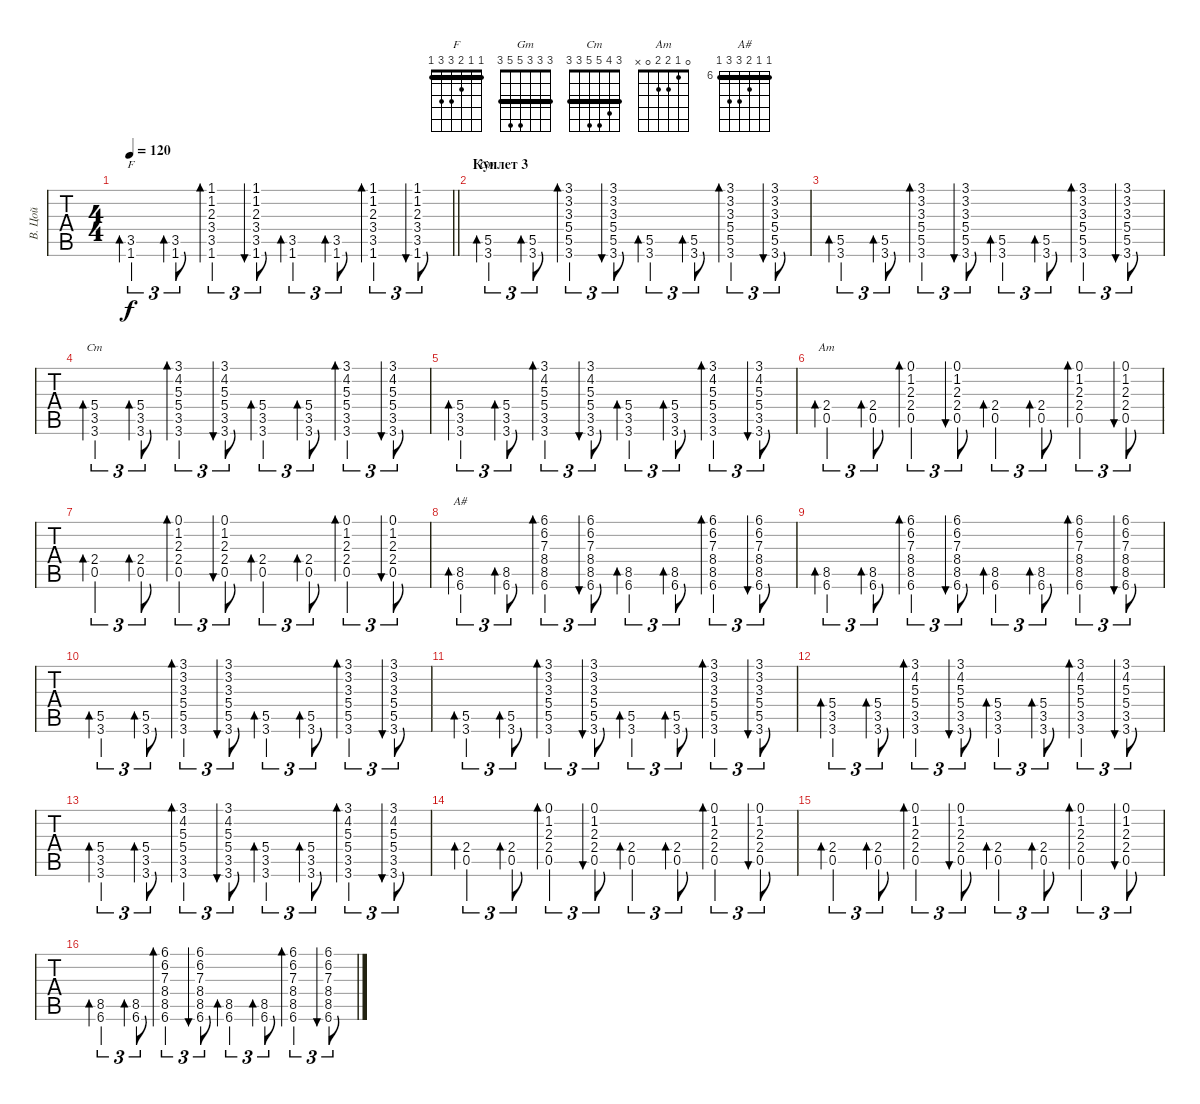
\track ("В. Цой" "В. Цой") {instrument acousticguitarsteel}
\staff {tabs}
\tuning (E4 B3 G3 D3 A2 E2) {hide}
\chord ("F" 1 1 2 3 3 1) {barre 1}
\chord ("Gm" 3 3 3 5 5 3) {barre 3}
\chord ("Cm" 3 4 5 5 3 3) {barre 3}
\chord ("Am" 0 1 2 2 0 x)
\chord ("A#" 6 6 7 8 8 6) {firstfret 6 barre 6}
\ts (4 4)
\tempo 120
\clef g2
\barLineRight lightlight
\ks c
(3.5 1.6).4{tu (3 2) bd 30 ch "F" dy f} (3.5 1.6).8{tu (3 2) bd 30} (1.1 1.2 2.3 3.4 3.5 1.6).4{tu (3 2) bd 30} (1.1 1.2 2.3 3.4 3.5 1.6).8{tu (3 2) bu 30} (3.5 1.6).4{tu (3 2) bd 30} (3.5 1.6).8{tu (3 2) bd 30} (1.1 1.2 2.3 3.4 3.5 1.6).4{tu (3 2) bd 30} (1.1 1.2 2.3 3.4 3.5 1.6).8{tu (3 2) bu 30} |
\section ("" "Куплет 3")
(5.5 3.6).4{tu (3 2) bd 30 ch "Gm"} (5.5 3.6).8{tu (3 2) bd 30} (3.1 3.2 3.3 5.4 5.5 3.6).4{tu (3 2) bd 30} (3.1 3.2 3.3 5.4 5.5 3.6).8{tu (3 2) bu 30} (5.5 3.6).4{tu (3 2) bd 30} (5.5 3.6).8{tu (3 2) bd 30} (3.1 3.2 3.3 5.4 5.5 3.6).4{tu (3 2) bd 30} (3.1 3.2 3.3 5.4 5.5 3.6).8{tu (3 2) bu 30} |
(5.5 3.6).4{tu (3 2) bd 30} (5.5 3.6).8{tu (3 2) bd 30} (3.1 3.2 3.3 5.4 5.5 3.6).4{tu (3 2) bd 30} (3.1 3.2 3.3 5.4 5.5 3.6).8{tu (3 2) bu 30} (5.5 3.6).4{tu (3 2) bd 30} (5.5 3.6).8{tu (3 2) bd 30} (3.1 3.2 3.3 5.4 5.5 3.6).4{tu (3 2) bd 30} (3.1 3.2 3.3 5.4 5.5 3.6).8{tu (3 2) bu 30} |
(5.4 3.5 3.6).4{tu (3 2) bd 30 ch "Cm"} (5.4 3.5 3.6).8{tu (3 2) bd 30} (3.1 4.2 5.3 5.4 3.5 3.6).4{tu (3 2) bd 30} (3.1 4.2 5.3 5.4 3.5 3.6).8{tu (3 2) bu 30} (5.4 3.5 3.6).4{tu (3 2) bd 30} (5.4 3.5 3.6).8{tu (3 2) bd 30} (3.1 4.2 5.3 5.4 3.5 3.6).4{tu (3 2) bd 30} (3.1 4.2 5.3 5.4 3.5 3.6).8{tu (3 2) bu 30} |
(5.4 3.5 3.6).4{tu (3 2) bd 30} (5.4 3.5 3.6).8{tu (3 2) bd 30} (3.1 4.2 5.3 5.4 3.5 3.6).4{tu (3 2) bd 30} (3.1 4.2 5.3 5.4 3.5 3.6).8{tu (3 2) bu 30} (5.4 3.5 3.6).4{tu (3 2) bd 30} (5.4 3.5 3.6).8{tu (3 2) bd 30} (3.1 4.2 5.3 5.4 3.5 3.6).4{tu (3 2) bd 30} (3.1 4.2 5.3 5.4 3.5 3.6).8{tu (3 2) bu 30} |
\ks gminor
(2.4 0.5).4{tu (3 2) bd 30 ch "Am"} (2.4 0.5).8{tu (3 2) bd 30} (0.1 1.2 2.3 2.4 0.5).4{tu (3 2) bd 30} (0.1 1.2 2.3 2.4 0.5).8{tu (3 2) bu 30} (2.4 0.5).4{tu (3 2) bd 30} (2.4 0.5).8{tu (3 2) bd 30} (0.1 1.2 2.3 2.4 0.5).4{tu (3 2) bd 30} (0.1 1.2 2.3 2.4 0.5).8{tu (3 2) bu 30} |
(2.4 0.5).4{tu (3 2) bd 30} (2.4 0.5).8{tu (3 2) bd 30} (0.1 1.2 2.3 2.4 0.5).4{tu (3 2) bd 30} (0.1 1.2 2.3 2.4 0.5).8{tu (3 2) bu 30} (2.4 0.5).4{tu (3 2) bd 30} (2.4 0.5).8{tu (3 2) bd 30} (0.1 1.2 2.3 2.4 0.5).4{tu (3 2) bd 30} (0.1 1.2 2.3 2.4 0.5).8{tu (3 2) bu 30} |
(8.5 6.6).4{tu (3 2) bd 30 ch "A#"} (8.5 6.6).8{tu (3 2) bd 30} (6.1 6.2 7.3 8.4 8.5 6.6).4{tu (3 2) bd 30} (6.1 6.2 7.3 8.4 8.5 6.6).8{tu (3 2) bu 30} (8.5 6.6).4{tu (3 2) bd 30} (8.5 6.6).8{tu (3 2) bd 30} (6.1 6.2 7.3 8.4 8.5 6.6).4{tu (3 2) bd 30} (6.1 6.2 7.3 8.4 8.5 6.6).8{tu (3 2) bu 30} |
(8.5 6.6).4{tu (3 2) bd 30} (8.5 6.6).8{tu (3 2) bd 30} (6.1 6.2 7.3 8.4 8.5 6.6).4{tu (3 2) bd 30} (6.1 6.2 7.3 8.4 8.5 6.6).8{tu (3 2) bu 30} (8.5 6.6).4{tu (3 2) bd 30} (8.5 6.6).8{tu (3 2) bd 30} (6.1 6.2 7.3 8.4 8.5 6.6).4{tu (3 2) bd 30} (6.1 6.2 7.3 8.4 8.5 6.6).8{tu (3 2) bu 30} |
\ks c
(5.5 3.6).4{tu (3 2) bd 30} (5.5 3.6).8{tu (3 2) bd 30} (3.1 3.2 3.3 5.4 5.5 3.6).4{tu (3 2) bd 30} (3.1 3.2 3.3 5.4 5.5 3.6).8{tu (3 2) bu 30} (5.5 3.6).4{tu (3 2) bd 30} (5.5 3.6).8{tu (3 2) bd 30} (3.1 3.2 3.3 5.4 5.5 3.6).4{tu (3 2) bd 30} (3.1 3.2 3.3 5.4 5.5 3.6).8{tu (3 2) bu 30} |
(5.5 3.6).4{tu (3 2) bd 30} (5.5 3.6).8{tu (3 2) bd 30} (3.1 3.2 3.3 5.4 5.5 3.6).4{tu (3 2) bd 30} (3.1 3.2 3.3 5.4 5.5 3.6).8{tu (3 2) bu 30} (5.5 3.6).4{tu (3 2) bd 30} (5.5 3.6).8{tu (3 2) bd 30} (3.1 3.2 3.3 5.4 5.5 3.6).4{tu (3 2) bd 30} (3.1 3.2 3.3 5.4 5.5 3.6).8{tu (3 2) bu 30} |
(5.4 3.5 3.6).4{tu (3 2) bd 30} (5.4 3.5 3.6).8{tu (3 2) bd 30} (3.1 4.2 5.3 5.4 3.5 3.6).4{tu (3 2) bd 30} (3.1 4.2 5.3 5.4 3.5 3.6).8{tu (3 2) bu 30} (5.4 3.5 3.6).4{tu (3 2) bd 30} (5.4 3.5 3.6).8{tu (3 2) bd 30} (3.1 4.2 5.3 5.4 3.5 3.6).4{tu (3 2) bd 30} (3.1 4.2 5.3 5.4 3.5 3.6).8{tu (3 2) bu 30} |
(5.4 3.5 3.6).4{tu (3 2) bd 30} (5.4 3.5 3.6).8{tu (3 2) bd 30} (3.1 4.2 5.3 5.4 3.5 3.6).4{tu (3 2) bd 30} (3.1 4.2 5.3 5.4 3.5 3.6).8{tu (3 2) bu 30} (5.4 3.5 3.6).4{tu (3 2) bd 30} (5.4 3.5 3.6).8{tu (3 2) bd 30} (3.1 4.2 5.3 5.4 3.5 3.6).4{tu (3 2) bd 30} (3.1 4.2 5.3 5.4 3.5 3.6).8{tu (3 2) bu 30} |
\ks gminor
(2.4 0.5).4{tu (3 2) bd 30} (2.4 0.5).8{tu (3 2) bd 30} (0.1 1.2 2.3 2.4 0.5).4{tu (3 2) bd 30} (0.1 1.2 2.3 2.4 0.5).8{tu (3 2) bu 30} (2.4 0.5).4{tu (3 2) bd 30} (2.4 0.5).8{tu (3 2) bd 30} (0.1 1.2 2.3 2.4 0.5).4{tu (3 2) bd 30} (0.1 1.2 2.3 2.4 0.5).8{tu (3 2) bu 30} |
(2.4 0.5).4{tu (3 2) bd 30} (2.4 0.5).8{tu (3 2) bd 30} (0.1 1.2 2.3 2.4 0.5).4{tu (3 2) bd 30} (0.1 1.2 2.3 2.4 0.5).8{tu (3 2) bu 30} (2.4 0.5).4{tu (3 2) bd 30} (2.4 0.5).8{tu (3 2) bd 30} (0.1 1.2 2.3 2.4 0.5).4{tu (3 2) bd 30} (0.1 1.2 2.3 2.4 0.5).8{tu (3 2) bu 30} |
(8.5 6.6).4{tu (3 2) bd 30} (8.5 6.6).8{tu (3 2) bd 30} (6.1 6.2 7.3 8.4 8.5 6.6).4{tu (3 2) bd 30} (6.1 6.2 7.3 8.4 8.5 6.6).8{tu (3 2) bu 30} (8.5 6.6).4{tu (3 2) bd 30} (8.5 6.6).8{tu (3 2) bd 30} (6.1 6.2 7.3 8.4 8.5 6.6).4{tu (3 2) bd 30} (6.1 6.2 7.3 8.4 8.5 6.6).8{tu (3 2) bu 30}
